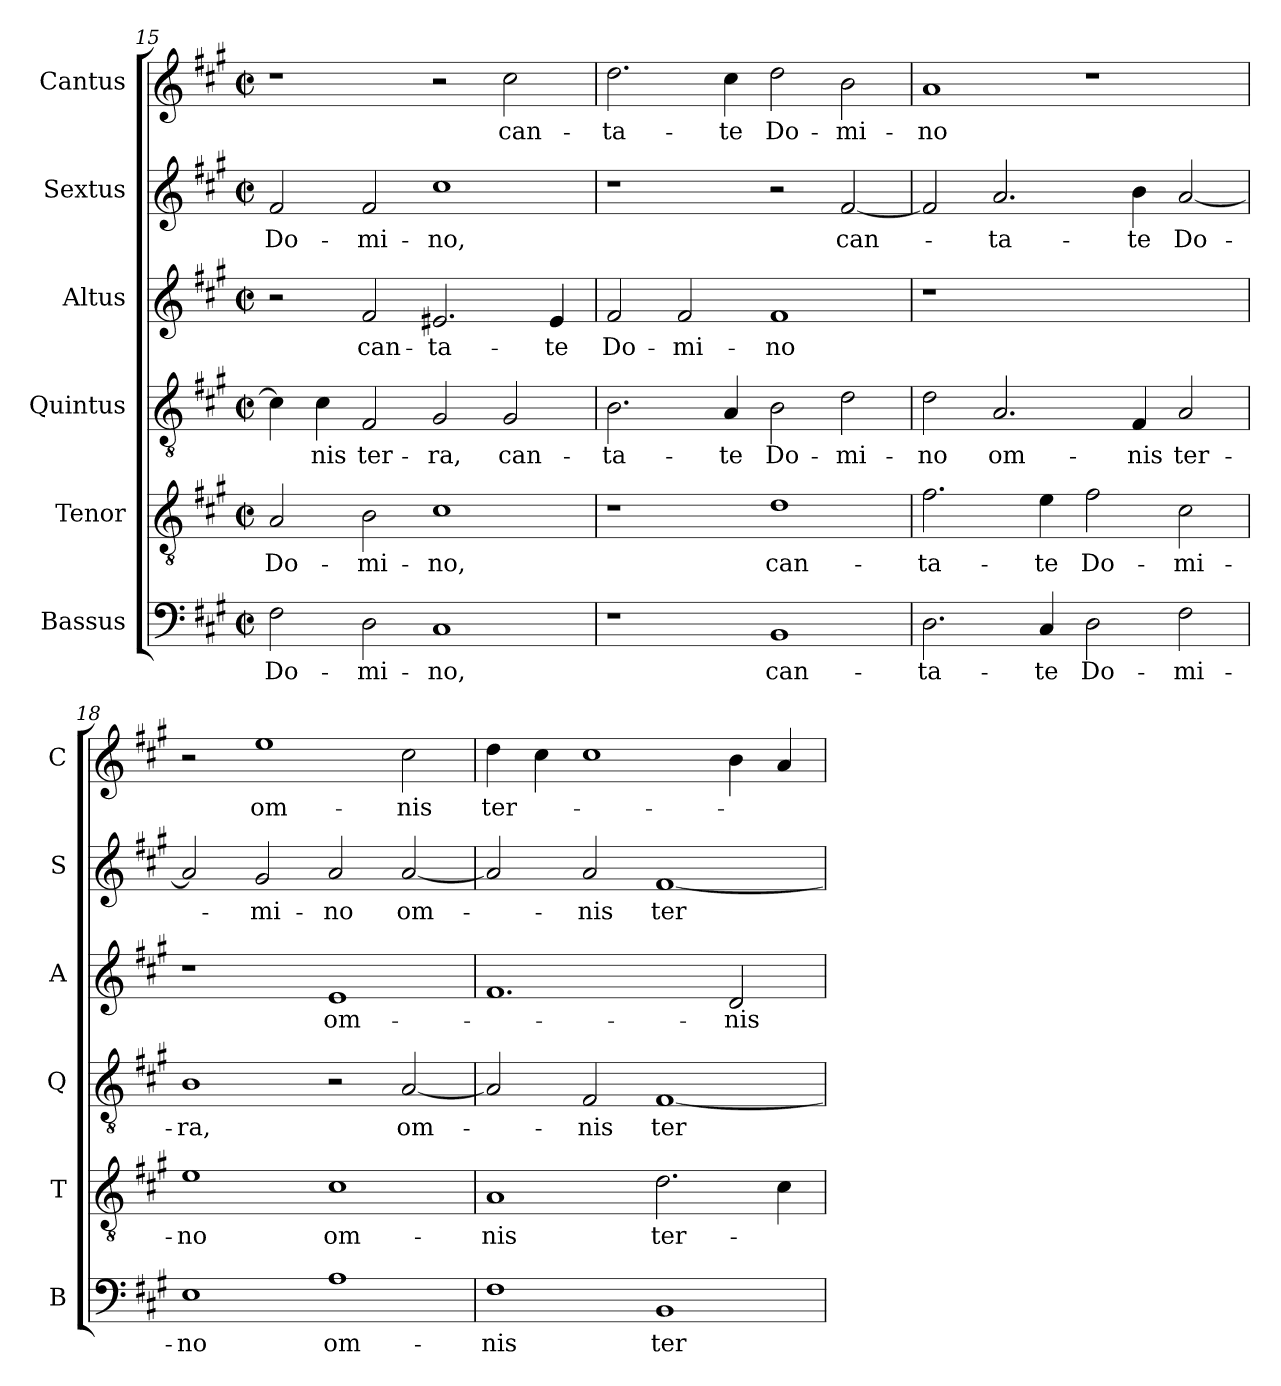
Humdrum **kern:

**kern	**text	**kern	**text	**kern	**text	**kern	**text	**kern	**text	**kern	**text
*part6	*part6	*part5	*part5	*part4	*part4	*part3	*part3	*part2	*part2	*part1	*part1
*staff6	*staff6	*staff5	*staff5	*staff4	*staff4	*staff3	*staff3	*staff2	*staff2	*staff1	*staff1
*I"Bassus	*	*I"Tenor	*	*I"Quintus	*	*I"Altus	*	*I"Sextus	*	*I"Cantus	*
*I'B	*	*I'T	*	*I'Q	*	*I'A	*	*I'S	*	*I'C	*
*clefF4	*	*clefGv2	*	*clefGv2	*	*clefG2	*	*clefG2	*	*clefG2	*
*k[f#c#g#]	*	*k[f#c#g#]	*	*k[f#c#g#]	*	*k[f#c#g#]	*	*k[f#c#g#]	*	*k[f#c#g#]	*
*A:	*	*A:	*	*A:	*	*A:	*	*A:	*	*A:	*
*M2/2	*	*M2/2	*	*M2/2	*	*M2/2	*	*M2/2	*	*M2/2	*
*met(c|)	*	*met(c|)	*	*met(c|)	*	*met(c|)	*	*met(c|)	*	*met(c|)	*
=15	=15	=15	=15	=15	=15	=15	=15	=15	=15	=15	=15
!	!LO:LY:b	!	!	!	!	!	!	!	!	!	!
!	!	!	!LO:LY:b	!	!	!	!	!	!	!	!
!	!	!	!	!	!	!	!	!	!LO:LY:b	!	!
2F#\	Do-	2A/	Do-	4c#\]	.	2r	.	2f#/	Do-	1r	.
!	!	!	!	!	!LO:LY:b	!	!	!	!	!	!
.	.	.	.	4c#\	-nis	.	.	.	.	.	.
!	!LO:LY:b	!	!	!	!	!	!	!	!	!	!
!	!	!	!LO:LY:b	!	!	!	!	!	!	!	!
!	!	!	!	!	!LO:LY:b	!	!	!	!	!	!
!	!	!	!	!	!	!	!LO:LY:b	!	!	!	!
!	!	!	!	!	!	!	!	!	!LO:LY:b	!	!
2D\	-mi-	2B\	-mi-	2F#/	ter-	2f#/	can-	2f#/	-mi-	.	.
!	!LO:LY:b	!	!	!	!	!	!	!	!	!	!
!	!	!	!LO:LY:b	!	!	!	!	!	!	!	!
!	!	!	!	!	!LO:LY:b	!	!	!	!	!	!
!	!	!	!	!	!	!	!LO:LY:b	!	!	!	!
!	!	!	!	!	!	!	!	!	!LO:LY:b	!	!
1C#	-no,	1c#	-no,	2G#/	-ra,	2.e#X/	-ta-	1cc#	-no,	2r	.
!	!	!	!	!	!LO:LY:b	!	!	!	!	!	!
!	!	!	!	!	!	!	!	!	!	!	!LO:LY:b
.	.	.	.	2G#/	can-	.	.	.	.	2cc#\	can-
!	!	!	!	!	!	!	!LO:LY:b	!	!	!	!
.	.	.	.	.	.	4e#/	-te	.	.	.	.
!!LO:LB:g=z
=16	=16	=16	=16	=16	=16	=16	=16	=16	=16	=16	=16
!	!	!	!	!	!LO:LY:b	!	!	!	!	!	!
!	!	!	!	!	!	!	!LO:LY:b	!	!	!	!
!	!	!	!	!	!	!	!	!	!	!	!LO:LY:b
1r	.	1r	.	2.B\	-ta-	2f#/	Do-	1r	.	2.dd\	-ta-
!	!	!	!	!	!	!	!LO:LY:b	!	!	!	!
.	.	.	.	.	.	2f#/	-mi-	.	.	.	.
!	!	!	!	!	!LO:LY:b	!	!	!	!	!	!
!	!	!	!	!	!	!	!	!	!	!	!LO:LY:b
.	.	.	.	4A/	-te	.	.	.	.	4cc#\	-te
!	!LO:LY:b	!	!	!	!	!	!	!	!	!	!
!	!	!	!LO:LY:b	!	!	!	!	!	!	!	!
!	!	!	!	!	!LO:LY:b	!	!	!	!	!	!
!	!	!	!	!	!	!	!LO:LY:b	!	!	!	!
!	!	!	!	!	!	!	!	!	!	!	!LO:LY:b
1BB	can-	1d	can-	2B\	Do-	1f#	-no	2r	.	2dd\	Do-
!	!	!	!	!	!LO:LY:b	!	!	!	!	!	!
!	!	!	!	!	!	!	!	!	!LO:LY:b	!	!
!	!	!	!	!	!	!	!	!	!	!	!LO:LY:b
.	.	.	.	2d\	-mi-	.	.	[2f#/	can-	2b\	-mi-
=17	=17	=17	=17	=17	=17	=17	=17	=17	=17	=17	=17
!	!LO:LY:b	!	!	!	!	!	!	!	!	!	!
!	!	!	!LO:LY:b	!	!	!	!	!	!	!	!
!	!	!	!	!	!LO:LY:b	!	!	!	!	!	!
!	!	!	!	!	!	!	!	!	!	!	!LO:LY:b
2.D\	-ta-	2.f#\	-ta-	2d\	-no	1r	.	2f#/]	.	1a	-no
!	!	!	!	!	!LO:LY:b	!	!	!	!	!	!
!	!	!	!	!	!	!	!	!	!LO:LY:b	!	!
.	.	.	.	2.A/	om-	.	.	2.a/	-ta-	.	.
!	!LO:LY:b	!	!	!	!	!	!	!	!	!	!
!	!	!	!LO:LY:b	!	!	!	!	!	!	!	!
4C#/	-te	4e\	-te	.	.	.	.	.	.	.	.
!	!LO:LY:b	!	!	!	!	!	!	!	!	!	!
!	!	!	!LO:LY:b	!	!	!	!	!	!	!	!
2D\	Do-	2f#\	Do-	.	.	1ryy	.	.	.	1r	.
!	!	!	!	!	!LO:LY:b	!	!	!	!	!	!
!	!	!	!	!	!	!	!	!	!LO:LY:b	!	!
.	.	.	.	4F#/	-nis	.	.	4b\	-te	.	.
!	!LO:LY:b	!	!	!	!	!	!	!	!	!	!
!	!	!	!LO:LY:b	!	!	!	!	!	!	!	!
!	!	!	!	!	!LO:LY:b	!	!	!	!	!	!
!	!	!	!	!	!	!	!	!	!LO:LY:b	!	!
2F#\	-mi-	2c#\	-mi-	2A/	ter-	.	.	[2a/	Do-	.	.
=18	=18	=18	=18	=18	=18	=18	=18	=18	=18	=18	=18
!	!LO:LY:b	!	!	!	!	!	!	!	!	!	!
!	!	!	!LO:LY:b	!	!	!	!	!	!	!	!
!	!	!	!	!	!LO:LY:b	!	!	!	!	!	!
1E	-no	1e	-no	1B	-ra,	1r	.	2a/]	.	2r	.
!	!	!	!	!	!	!	!	!	!LO:LY:b	!	!
!	!	!	!	!	!	!	!	!	!	!	!LO:LY:b
.	.	.	.	.	.	.	.	2g#/	-mi-	1ee	om-
!	!LO:LY:b	!	!	!	!	!	!	!	!	!	!
!	!	!	!LO:LY:b	!	!	!	!	!	!	!	!
!	!	!	!	!	!	!	!LO:LY:b	!	!	!	!
!	!	!	!	!	!	!	!	!	!LO:LY:b	!	!
1A	om-	1c#	om-	2r	.	1e	om-	2a/	-no	.	.
!	!	!	!	!	!LO:LY:b	!	!	!	!	!	!
!	!	!	!	!	!	!	!	!	!LO:LY:b	!	!
!	!	!	!	!	!	!	!	!	!	!	!LO:LY:b
.	.	.	.	[2A/	om-	.	.	[2a/	om-	2cc#\	-nis
=19	=19	=19	=19	=19	=19	=19	=19	=19	=19	=19	=19
!	!LO:LY:b	!	!	!	!	!	!	!	!	!	!
!	!	!	!LO:LY:b	!	!	!	!	!	!	!	!
!	!	!	!	!	!	!	!	!	!	!	!LO:LY:b
1F#	-nis	1A	-nis	2A/]	.	1.f#	.	2a/]	.	4dd\	ter-
.	.	.	.	.	.	.	.	.	.	4cc#\	.
!	!	!	!	!	!LO:LY:b	!	!	!	!	!	!
!	!	!	!	!	!	!	!	!	!LO:LY:b	!	!
.	.	.	.	2F#/	-nis	.	.	2a/	-nis	1cc#	.
!	!LO:LY:b	!	!	!	!	!	!	!	!	!	!
!	!	!	!LO:LY:b	!	!	!	!	!	!	!	!
!	!	!	!	!	!LO:LY:b	!	!	!	!	!	!
!	!	!	!	!	!	!	!	!	!LO:LY:b	!	!
1BB	ter-	2.d\	ter-	[1F#	ter-	.	.	[1f#	ter-	.	.
!	!	!	!	!	!	!	!LO:LY:b	!	!	!	!
.	.	.	.	.	.	2d/	-nis	.	.	4b\	.
.	.	4c#\	.	.	.	.	.	.	.	4a/	.
=	=	=	=	=	=	=	=	=	=	=	=
*-	*-	*-	*-	*-	*-	*-	*-	*-	*-	*-	*-
